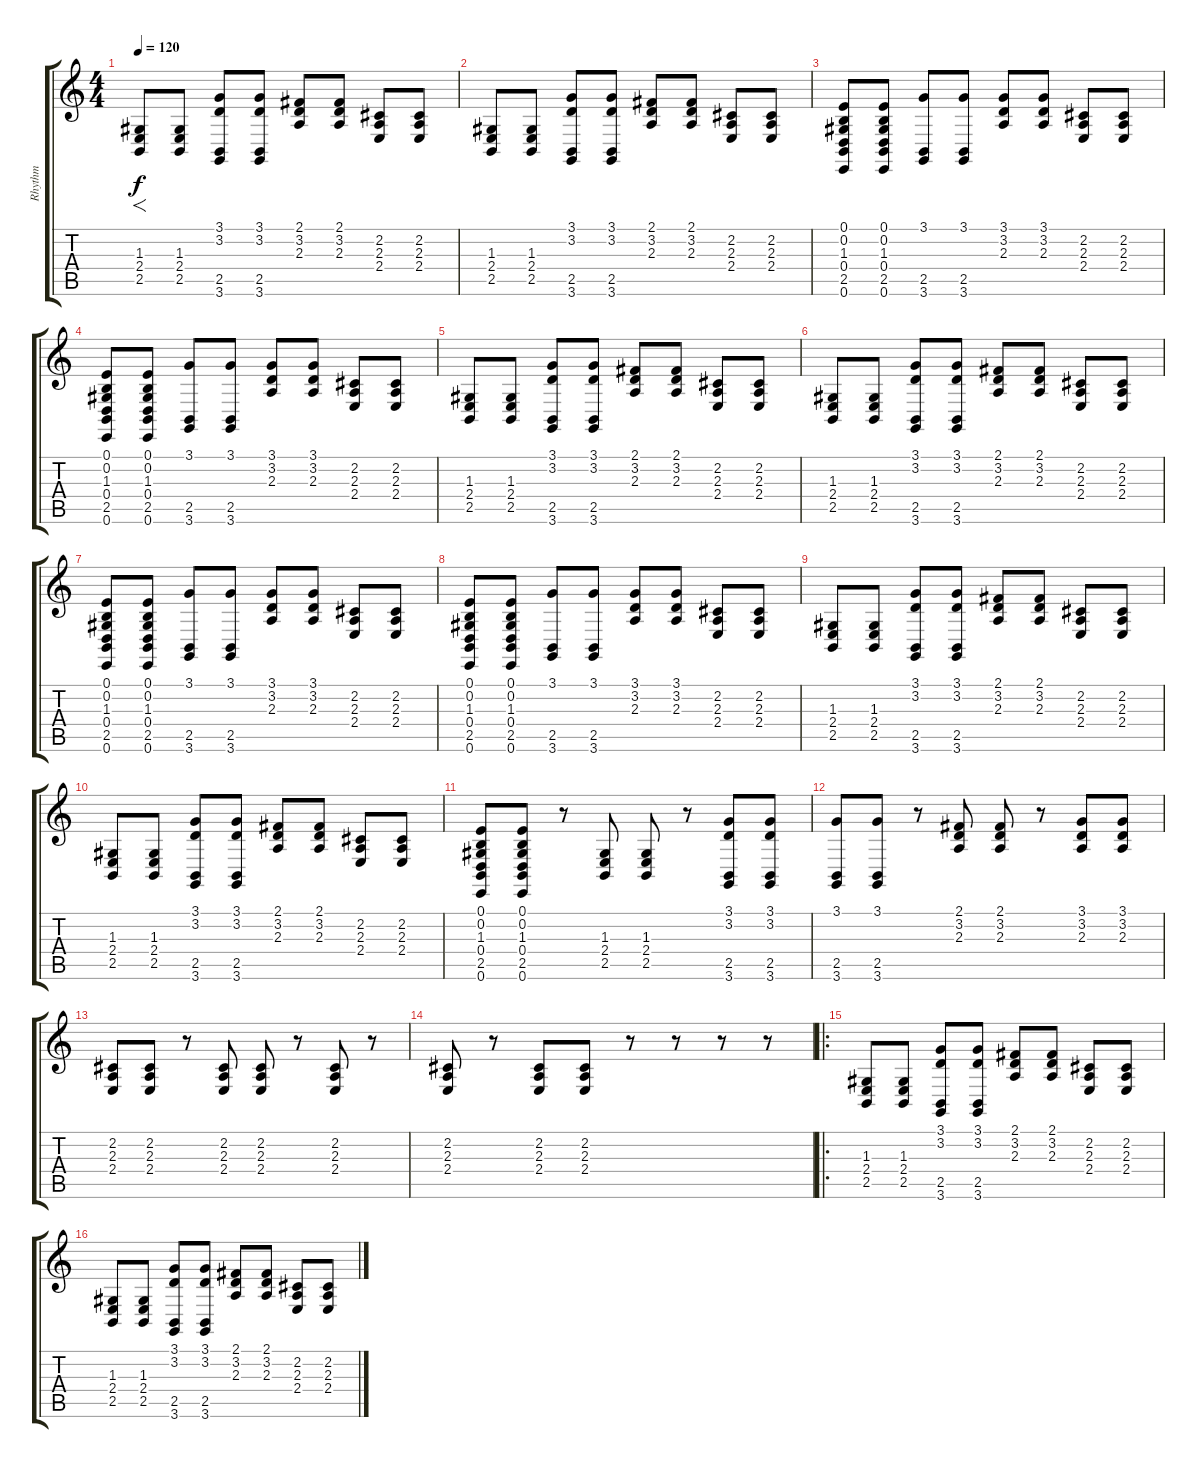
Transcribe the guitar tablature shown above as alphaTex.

\track ("Rhythm" "Rhythm") {instrument pad4choir}
\staff {score tabs}
\tuning (E4 B3 G3 D3 A2 E2) {hide}
\ts (4 4)
\tempo 120
\clef g2
\ks c
(1.3 2.4 2.5).8{f dy f instrument pad4choir} (1.3 2.4 2.5).8 (3.1 3.2 2.5 3.6).8 (3.1 3.2 2.5 3.6).8 (2.1 3.2 2.3).8 (2.1 3.2 2.3).8 (2.2 2.3 2.4).8 (2.2 2.3 2.4).8 |
(1.3 2.4 2.5).8 (1.3 2.4 2.5).8 (3.1 3.2 2.5 3.6).8 (3.1 3.2 2.5 3.6).8 (2.1 3.2 2.3).8 (2.1 3.2 2.3).8 (2.2 2.3 2.4).8 (2.2 2.3 2.4).8 |
(0.1 0.2 1.3 0.4 2.5 0.6).8 (0.1 0.2 1.3 0.4 2.5 0.6).8 (3.1 2.5 3.6).8 (3.1 2.5 3.6).8 (3.1 3.2 2.3).8 (3.1 3.2 2.3).8 (2.2 2.3 2.4).8 (2.2 2.3 2.4).8 |
(0.1 0.2 1.3 0.4 2.5 0.6).8 (0.1 0.2 1.3 0.4 2.5 0.6).8 (3.1 2.5 3.6).8 (3.1 2.5 3.6).8 (3.1 3.2 2.3).8 (3.1 3.2 2.3).8 (2.2 2.3 2.4).8 (2.2 2.3 2.4).8 |
(1.3 2.4 2.5).8 (1.3 2.4 2.5).8 (3.1 3.2 2.5 3.6).8 (3.1 3.2 2.5 3.6).8 (2.1 3.2 2.3).8 (2.1 3.2 2.3).8 (2.2 2.3 2.4).8 (2.2 2.3 2.4).8 |
(1.3 2.4 2.5).8 (1.3 2.4 2.5).8 (3.1 3.2 2.5 3.6).8 (3.1 3.2 2.5 3.6).8 (2.1 3.2 2.3).8 (2.1 3.2 2.3).8 (2.2 2.3 2.4).8 (2.2 2.3 2.4).8 |
(0.1 0.2 1.3 0.4 2.5 0.6).8 (0.1 0.2 1.3 0.4 2.5 0.6).8 (3.1 2.5 3.6).8 (3.1 2.5 3.6).8 (3.1 3.2 2.3).8 (3.1 3.2 2.3).8 (2.2 2.3 2.4).8 (2.2 2.3 2.4).8 |
(0.1 0.2 1.3 0.4 2.5 0.6).8 (0.1 0.2 1.3 0.4 2.5 0.6).8 (3.1 2.5 3.6).8 (3.1 2.5 3.6).8 (3.1 3.2 2.3).8 (3.1 3.2 2.3).8 (2.2 2.3 2.4).8 (2.2 2.3 2.4).8 |
(1.3 2.4 2.5).8 (1.3 2.4 2.5).8 (3.1 3.2 2.5 3.6).8 (3.1 3.2 2.5 3.6).8 (2.1 3.2 2.3).8 (2.1 3.2 2.3).8 (2.2 2.3 2.4).8 (2.2 2.3 2.4).8 |
(1.3 2.4 2.5).8 (1.3 2.4 2.5).8 (3.1 3.2 2.5 3.6).8 (3.1 3.2 2.5 3.6).8 (2.1 3.2 2.3).8 (2.1 3.2 2.3).8 (2.2 2.3 2.4).8 (2.2 2.3 2.4).8 |
(0.1 0.2 1.3 0.4 2.5 0.6).8 (0.1 0.2 1.3 0.4 2.5 0.6).8 r.8 (1.3 2.4 2.5).8 (1.3 2.4 2.5).8 r.8 (3.1 3.2 2.5 3.6).8 (3.1 3.2 2.5 3.6).8 |
(3.1 2.5 3.6).8 (3.1 2.5 3.6).8 r.8 (2.1 3.2 2.3).8 (2.1 3.2 2.3).8 r.8 (3.1 3.2 2.3).8 (3.1 3.2 2.3).8 |
(2.2 2.3 2.4).8 (2.2 2.3 2.4).8 r.8 (2.2 2.3 2.4).8 (2.2 2.3 2.4).8 r.8 (2.2 2.3 2.4).8 r.8 |
(2.2 2.3 2.4).8 r.8 (2.2 2.3 2.4).8 (2.2 2.3 2.4).8 r.8 r.8 r.8 r.8 |
\ro
(1.3 2.4 2.5).8 (1.3 2.4 2.5).8 (3.1 3.2 2.5 3.6).8 (3.1 3.2 2.5 3.6).8 (2.1 3.2 2.3).8 (2.1 3.2 2.3).8 (2.2 2.3 2.4).8 (2.2 2.3 2.4).8 |
(1.3 2.4 2.5).8 (1.3 2.4 2.5).8 (3.1 3.2 2.5 3.6).8 (3.1 3.2 2.5 3.6).8 (2.1 3.2 2.3).8 (2.1 3.2 2.3).8 (2.2 2.3 2.4).8 (2.2 2.3 2.4).8
